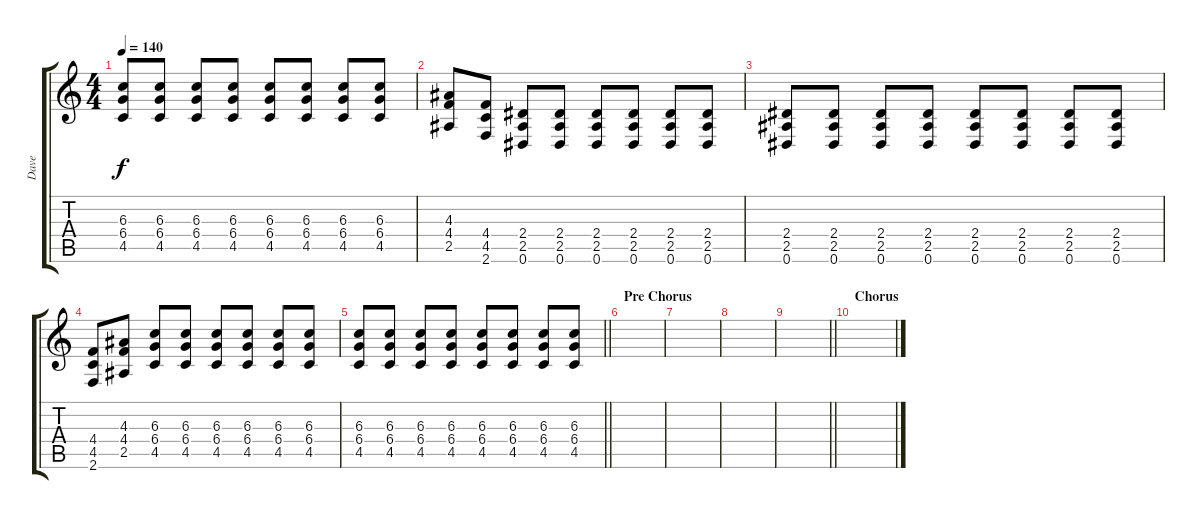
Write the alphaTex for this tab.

\track ("Dave" "Dave") {instrument overdrivenguitar}
\staff {score tabs}
\tuning (Eb4 Bb3 Gb3 Db3 Ab2 Eb2) {hide}
\ts (4 4)
\tempo 140
\clef g2
\ks c
(6.3 6.4 4.5).8{dy f} (6.3 6.4 4.5).8 (6.3 6.4 4.5).8 (6.3 6.4 4.5).8 (6.3 6.4 4.5).8 (6.3 6.4 4.5).8 (6.3 6.4 4.5).8 (6.3 6.4 4.5).8{instrument overdrivenguitar} |
(4.3 4.4 2.5).8 (4.4 4.5 2.6).8 (2.4 2.5 0.6).8{instrument electricguitarmuted} (2.4 2.5 0.6).8 (2.4 2.5 0.6).8 (2.4 2.5 0.6).8 (2.4 2.5 0.6).8 (2.4 2.5 0.6).8 |
(2.4 2.5 0.6).8 (2.4 2.5 0.6).8 (2.4 2.5 0.6).8 (2.4 2.5 0.6).8 (2.4 2.5 0.6).8 (2.4 2.5 0.6).8 (2.4 2.5 0.6).8 (2.4 2.5 0.6).8{instrument overdrivenguitar} |
(4.4 4.5 2.6).8 (4.3 4.4 2.5).8 (6.3 6.4 4.5).8{instrument electricguitarmuted} (6.3 6.4 4.5).8 (6.3 6.4 4.5).8 (6.3 6.4 4.5).8 (6.3 6.4 4.5).8 (6.3 6.4 4.5).8 |
\barLineRight lightlight
(6.3 6.4 4.5).8 (6.3 6.4 4.5).8 (6.3 6.4 4.5).8 (6.3 6.4 4.5).8 (6.3 6.4 4.5).8 (6.3 6.4 4.5).8 (6.3 6.4 4.5).8 (6.3 6.4 4.5).8{instrument overdrivenguitar} |
\section ("" "Pre Chorus")
|
|
|
\barLineRight lightlight
|
\section ("" "Chorus")
